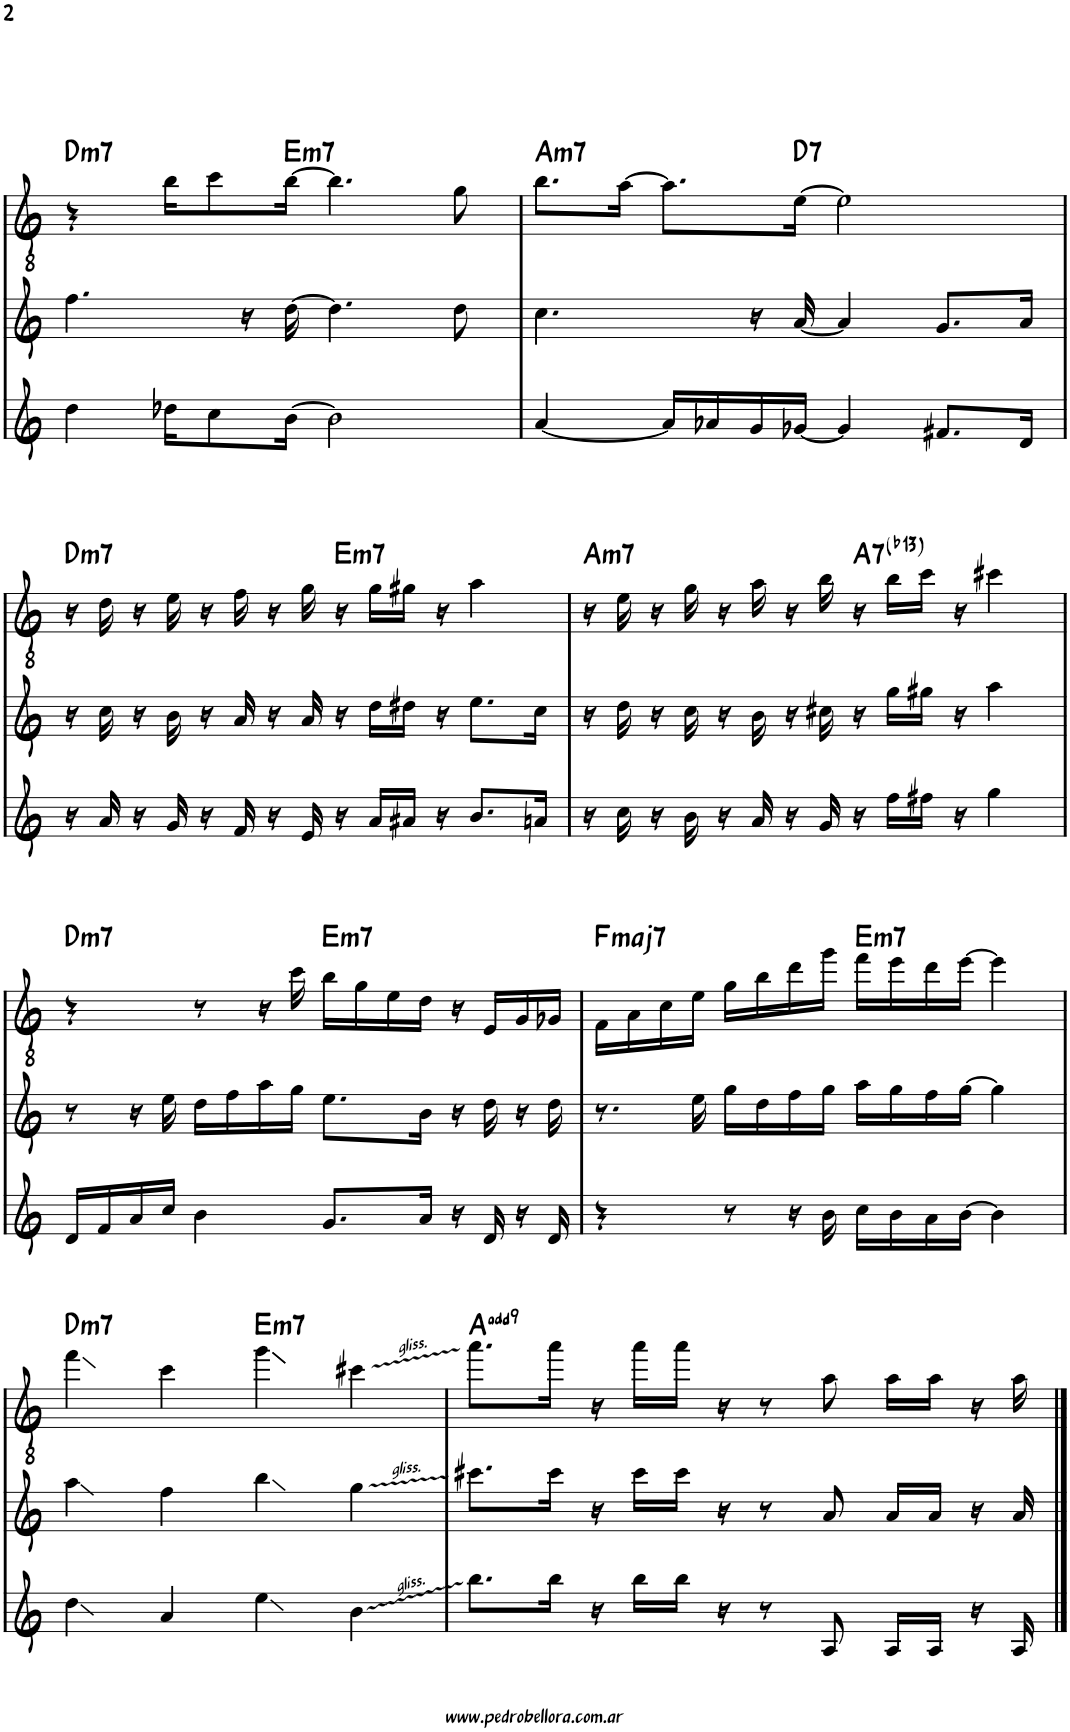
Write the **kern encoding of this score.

**kern	**kern	**kern	**kern	**harte
*part3	*part2	*part1	*part1	*part1
*staff4	*staff3	*staff2	*staff1	*
*I"Guitar 2	*I"Guitar	*I"Guitarra 1	*	*
!!LO:PB:g=z
*clefG2	*clefG2	*	*clefGv2	*
*Trd7c12	*Trd7c12	*	*	*
*k[]	*k[]	*k[]	*k[]	*
*M4/4	*M4/4	*M4/4	*M4/4	*
=10	=10	=10	=10	=10
!	!	!	!	!LO:H:kt=m7
4dd\	4.ff\	4r	4r	D:min7
16dd-X\KL	.	16bKL	16b\KL	.
8cc\	.	8cc	8cc\	.
.	16r	.	.	.
!	!	!	!	!LO:H:kt=m7
[16b\Jk	[16dd\	[16bJk	[16b\Jk	E:min7
2b\]	4.dd\]	4.b]	4.b\]	.
.	8dd\	8g	8g\	.
=11	=11	=11	=11	=11
!	!	!	!	!LO:H:kt=m7
[4a/	4.cc\	8.bL	8.b\L	A:min7
.	.	[16aJk	[16a\Jk	.
16a/LL]	.	8.aL]	8.a\L]	.
16a-X/	.	.	.	.
16g/	16r	.	.	.
!	!	!	!	!LO:H:kt=7
[16g-X/JJ	[16a/	[16eJk	[16e\Jk	D:7
4g-/]	4a/]	2e]	2e\]	.
8.f#X/L	8.g/L	.	.	.
16d/Jk	16a/Jk	.	.	.
!!LO:LB:g=z
=12	=12	=12	=12	=12
!	!	!	!	!LO:H:kt=m7
16r	16r	16r	16r	D:min7
16a/	16cc\	16d	16d\	.
16r	16r	16r	16r	.
16g/	16b\	16e	16e\	.
16r	16r	16r	16r	.
16f/	16a/	16f	16f\	.
16r	16r	16r	16r	.
16e/	16a/	16g	16g\	.
!	!	!	!	!LO:H:kt=m7
16r	16r	16r	16r	E:min7
16a/LL	16dd\LL	16gLL	16g\LL	.
16a#X/JJ	16dd#X\JJ	16g#JJ	16g#X\JJ	.
16r	16r	16r	16r	.
8.b/L	8.ee\L	4a	4a\	.
16an/Jk	16cc\Jk	.	.	.
=13	=13	=13	=13	=13
!	!	!	!	!LO:H:kt=m7
16r	16r	16r	16r	A:min7
16cc\	16dd\	16e	16e\	.
16r	16r	16r	16r	.
16b\	16cc\	16g	16g\	.
16r	16r	16r	16r	.
16a/	16b\	16a	16a\	.
16r	16r	16r	16r	.
16g/	16cc#X\	16b	16b\	.
!	!	!	!	!LO:H:kt=7
16r	16r	16r	16r	A:7(b13)
16ff\LL	16gg\LL	16bLL	16b\LL	.
16ff#X\JJ	16gg#X\JJ	16ccJJ	16cc\JJ	.
16r	16r	16r	16r	.
4gg\	4aa\	4cc#	4cc#X\	.
!!LO:LB:g=z
=14	=14	=14	=14	=14
!	!	!	!	!LO:H:kt=m7
16d/LL	8r	4r	4r	D:min7
16f/	.	.	.	.
16a/	16r	.	.	.
16cc/JJ	16ee\	.	.	.
4b\	16dd\LL	8r	8r	.
.	16ff\	.	.	.
.	16aa\	16r	16r	.
.	16gg\JJ	16cc	16cc\	.
!	!	!	!	!LO:H:kt=m7
8.g/L	8.ee\L	16bLL	16b\LL	E:min7
.	.	16gJ	16g\	.
.	.	16eL	16e\	.
16a/Jk	16b\Jk	16dJJ	16d\JJ	.
16r	16r	16r	16r	.
16d/	16dd\	16ELL	16E/LL	.
16r	16r	16G	16G/	.
16d/	16dd\	16G-JJ	16G-X/JJ	.
=15	=15	=15	=15	=15
!	!	!	!	!LO:H:kt=maj7
4r	8.r	16FLL	16F\LL	F:maj7
.	.	16AJ	16A\	.
.	.	16cL	16c\	.
.	16ee\	16eJJ	16e\JJ	.
8r	16gg\LL	16gLL	16g\LL	.
.	16dd\	16bJ	16b\	.
16r	16ff\	16ddL	16dd\	.
16b\	16gg\JJ	16ggJJ	16gg\JJ	.
!	!	!	!	!LO:H:kt=m7
16cc\LL	16aa\LL	16ffLL	16ff\LL	E:min7
16b\	16gg\	16eeJ	16ee\	.
16a\	16ff\	16ddL	16dd\	.
[16b\JJ	[16gg\JJ	[16eeJJ	[16ee\JJ	.
4b\]	4gg\]	4ee]	4ee\]	.
!!LO:LB:g=z
=16	=16	=16	=16	=16
!	!	!	!	!LO:H:kt=m7
4dd\	4aa\	4ff	4ff\	D:min7
4a/	4ff\	4cc	4cc\	.
!	!	!	!	!LO:H:kt=m7
4ee\	4bb\	4gg	4gg\	E:min7
4b\	4gg\	4cc#	4cc#X\	.
=17	=17	=17	=17	=17
8.bb\L	8.ccc#X\L	8.aaL	8.aa\L	A:maj(9)
16bb\Jk	16ccc#\Jk	16aaJk	16aa\Jk	.
16r	16r	16r	16r	.
16bb\LL	16ccc#\LL	16aaLL	16aa\LL	.
16bb\JJ	16ccc#\JJ	16aaJJ	16aa\JJ	.
16r	16r	16r	16r	.
8r	8r	8r	8r	.
8A/	8a/	8a	8a\	.
16A/LL	16a/LL	16aLL	16a\LL	.
16A/JJ	16a/JJ	16aJJ	16a\JJ	.
16r	16r	16r	16r	.
16A/	16a/	16a	16a\	.
==	==	==	==	==
*-	*-	*-	*-	*-
